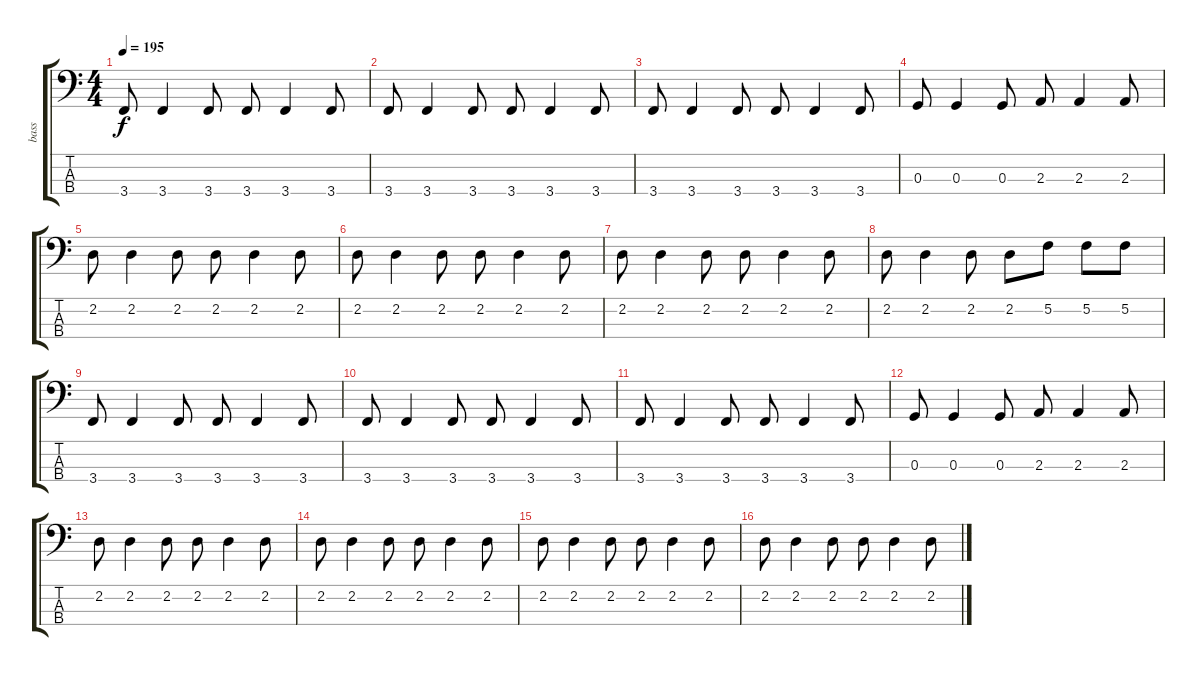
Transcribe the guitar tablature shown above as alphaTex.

\track ("bass" "bass") {instrument electricbassfinger}
\staff {score tabs}
\tuning (F2 C2 G1 D1) {hide}
\ts (4 4)
\tempo 195
\clef f4
\ks c
3.4.8{dy f instrument electricbassfinger} 3.4.4 3.4.8 3.4.8 3.4.4 3.4.8 |
3.4.8 3.4.4 3.4.8 3.4.8 3.4.4 3.4.8 |
3.4.8 3.4.4 3.4.8 3.4.8 3.4.4 3.4.8 |
0.3.8 0.3.4 0.3.8 2.3.8 2.3.4 2.3.8 |
2.2.8 2.2.4 2.2.8 2.2.8 2.2.4 2.2.8 |
2.2.8 2.2.4 2.2.8 2.2.8 2.2.4 2.2.8 |
2.2.8 2.2.4 2.2.8 2.2.8 2.2.4 2.2.8 |
2.2.8 2.2.4 2.2.8 2.2.8 5.2.8 5.2.8 5.2.8 |
3.4.8 3.4.4 3.4.8 3.4.8 3.4.4 3.4.8 |
3.4.8 3.4.4 3.4.8 3.4.8 3.4.4 3.4.8 |
3.4.8 3.4.4 3.4.8 3.4.8 3.4.4 3.4.8 |
0.3.8 0.3.4 0.3.8 2.3.8 2.3.4 2.3.8 |
2.2.8 2.2.4 2.2.8 2.2.8 2.2.4 2.2.8 |
2.2.8 2.2.4 2.2.8 2.2.8 2.2.4 2.2.8 |
2.2.8 2.2.4 2.2.8 2.2.8 2.2.4 2.2.8 |
2.2.8 2.2.4 2.2.8 2.2.8 2.2.4 2.2.8
